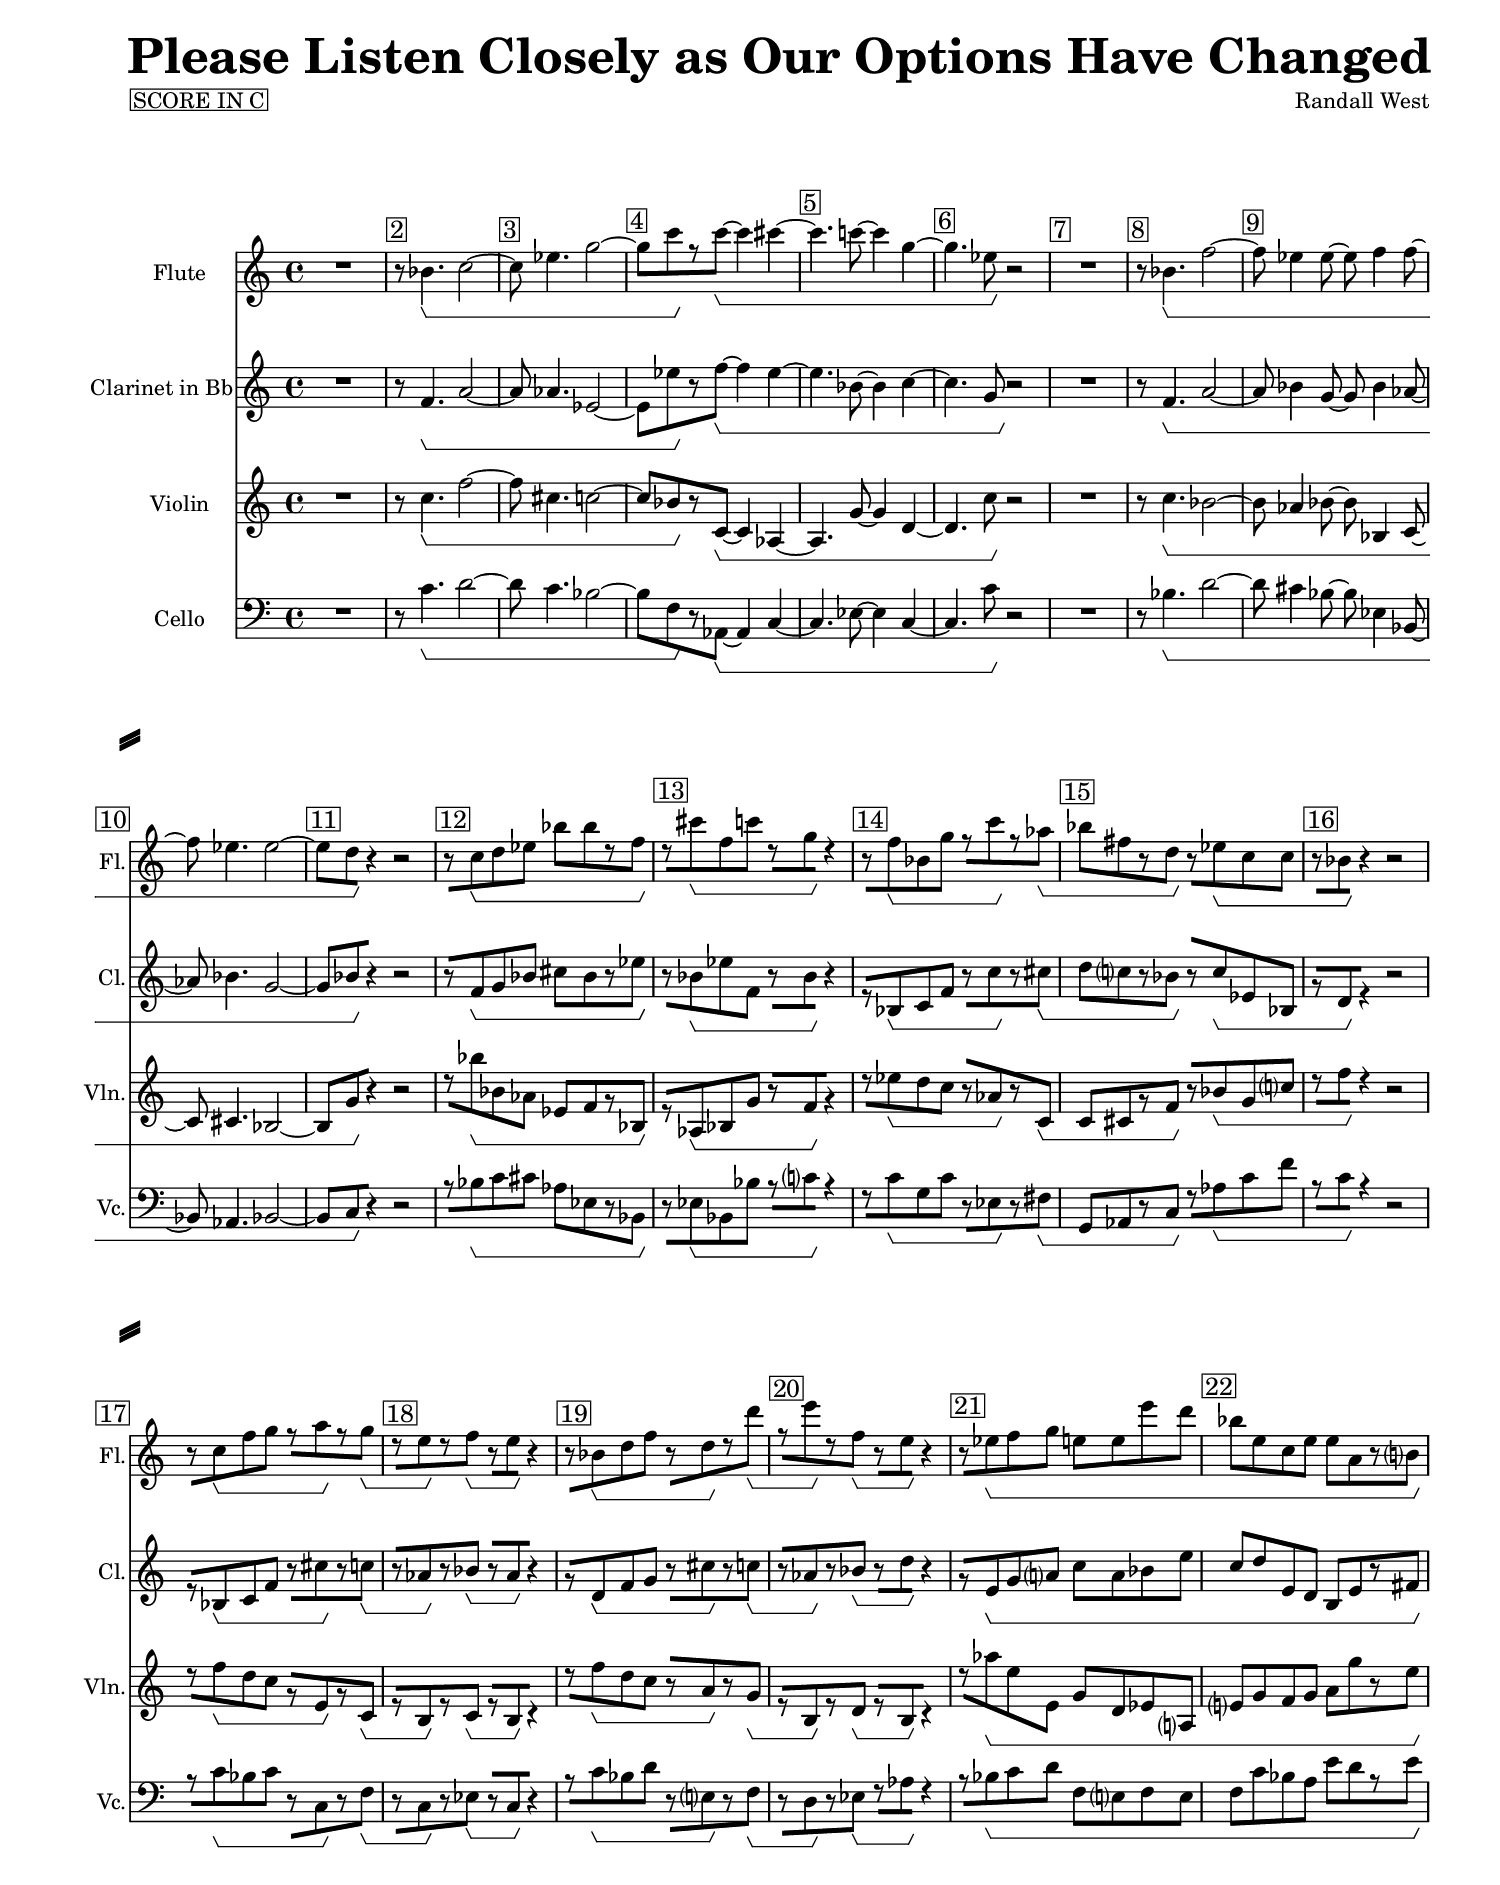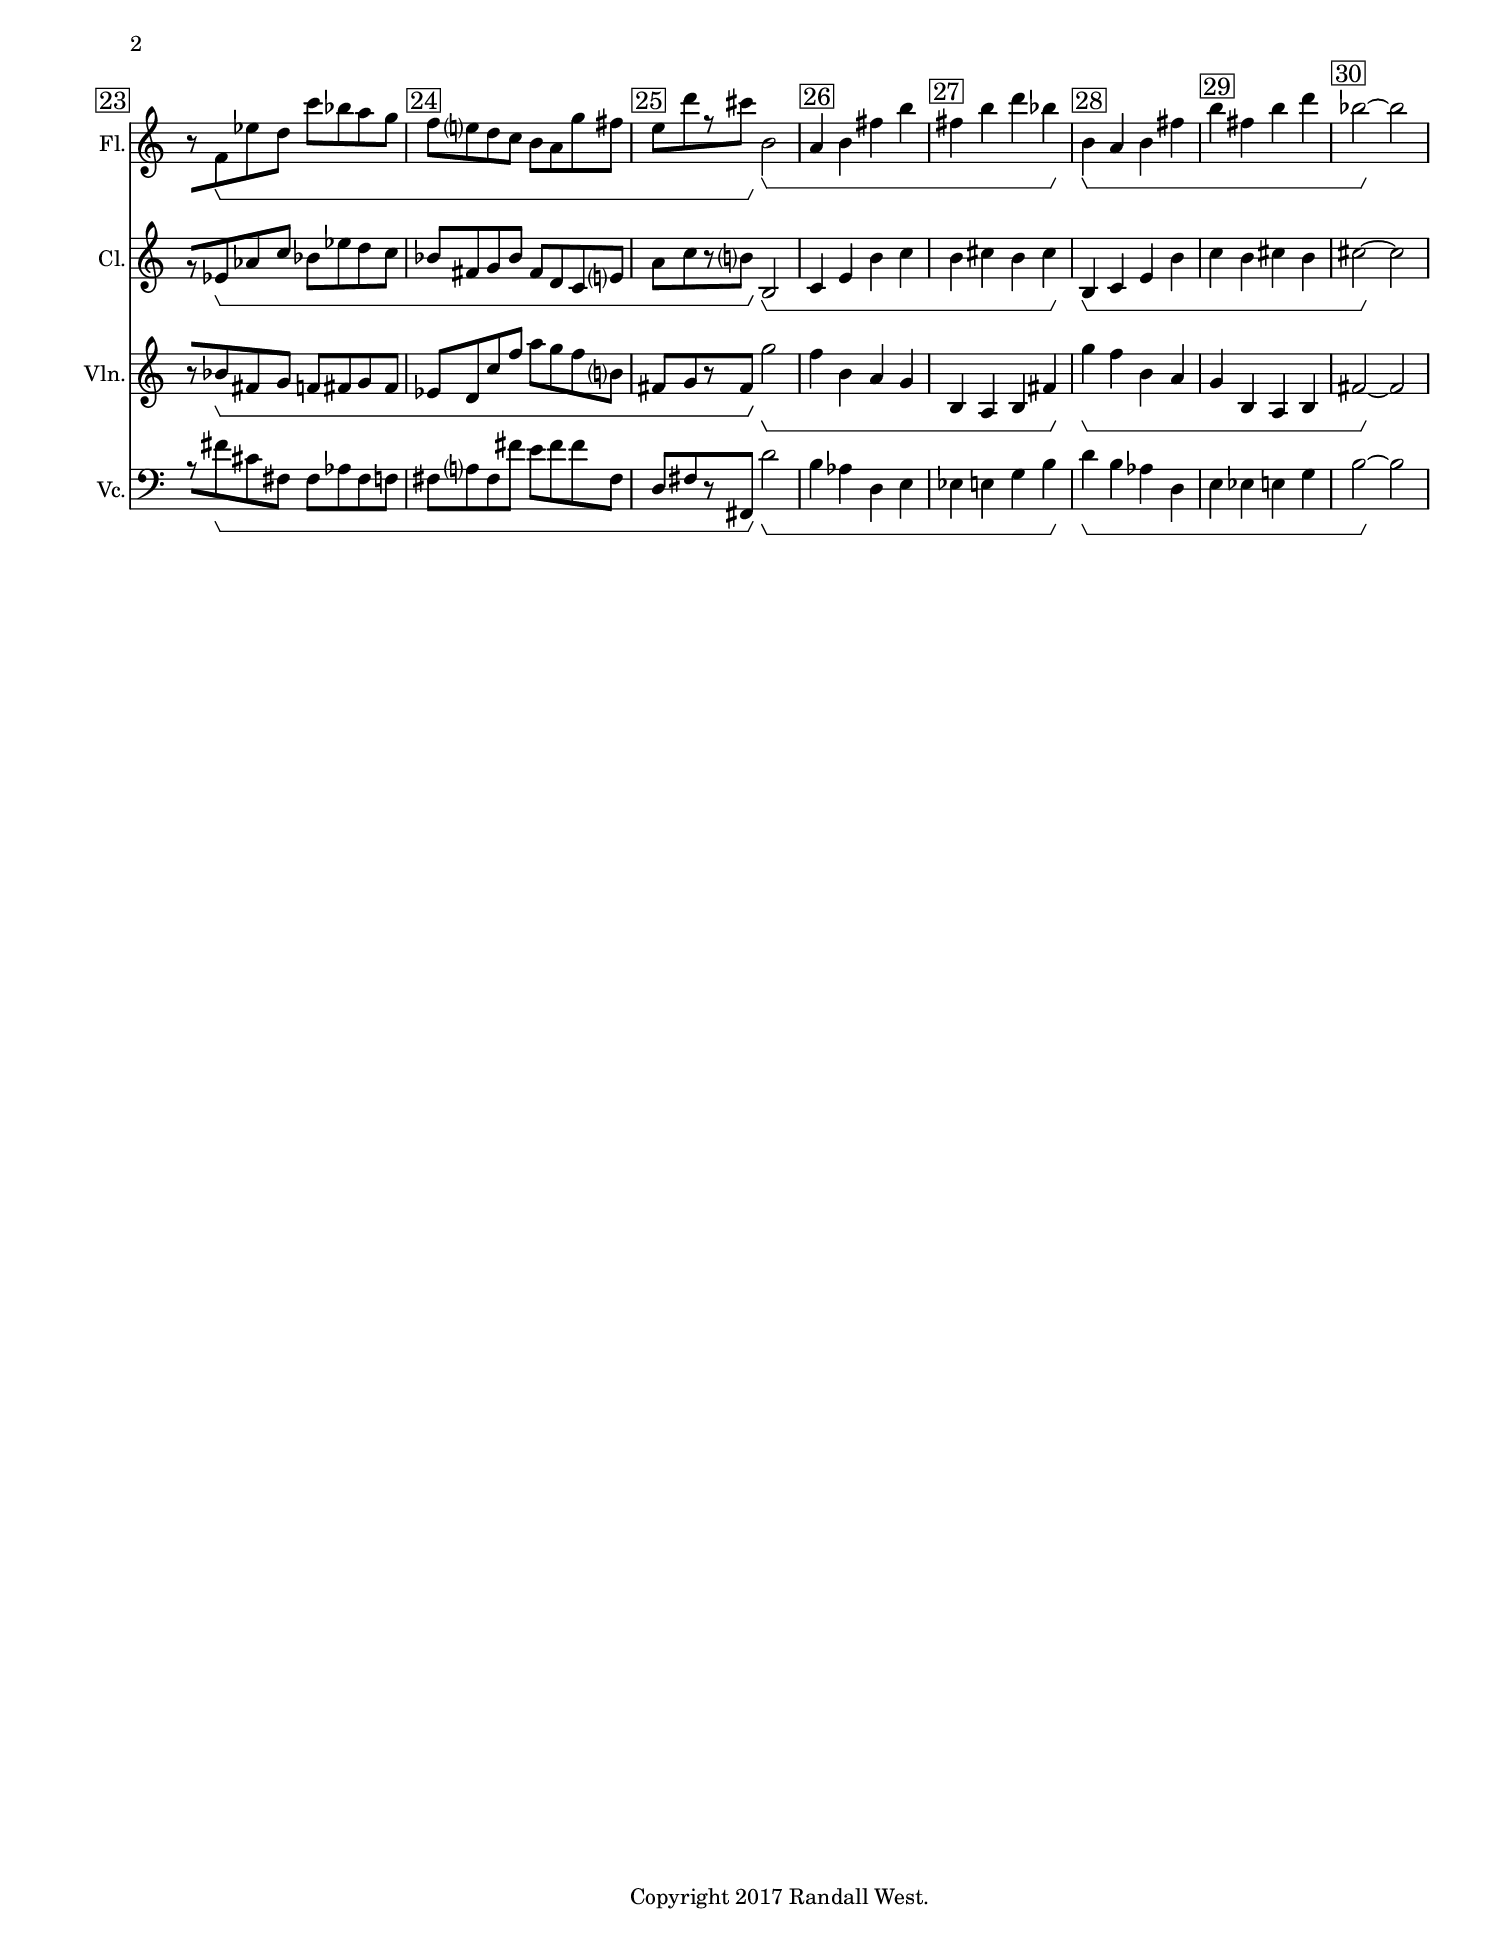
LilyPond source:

% 2017-09-17 15:59

\version "2.19.54"
\language "english"

#(set-global-staff-size 19)

\header {
    composer = "Randall West"
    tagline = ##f
    poet = \markup { \box "SCORE IN C" } %HACKY WAY TO GET SCORE IN C IN THERE !!!!!!
    title = \markup {
        \column {
            \center-align {
                \fontsize #3 {
                    "Please Listen Closely as Our Options Have Changed"
                }
            }
        }
    }
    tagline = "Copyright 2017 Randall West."
}

  #(set! paper-alist (cons '("10x13" . (cons (* 10 in) (* 13 in))) paper-alist))

  \paper {
    #(set-paper-size "10x13")
    %#(set-paper-size "letter")
    left-margin = 22\mm
    system-separator-markup = \slashSeparator
    markup-system-spacing = #'(
        (basic-distance . 0)
        (minimum-distance . 0)
        (padding . 8)
        (stretchability . 0)
    )
    system-system-spacing = #'(
        (basic-distance . 12)
        (minimum-distance . 18)
        (padding . 12)
        (stretchability . 20)
    )
}

\layout {
    \set Score.markFormatter = #format-mark-circle-letters 
    \context {        
        \Score
        
        % \remove "Bar_number_engraver"
        \override BarNumber #'break-visibility = #'#(#f #t #t)
        \override BarNumber #'font-size = #1.2
        \override BarNumber  #'stencil = #(make-stencil-boxer 0.1 0.25 ly:text-interface::print)
        
        \override RehearsalMark #'font-size = #6

    }
    \context {
        \Staff \RemoveEmptyStaves
        \override VerticalAxisGroup #'remove-first = ##t % NOTE: comment this out to show staves on first page
        \override Hairpin #'minimum-length = #6
    }
    \context {
        \RhythmicStaff \RemoveEmptyStaves
        \override VerticalAxisGroup #'remove-first = ##t % NOTE: comment this out to show staves on first page
        \override Hairpin #'minimum-length = #6
    }
    % \context {
    %     \Dynamics
    %     \consists #Measure_counter_engraver
    %     \override MeasureCounter.direction = #DOWN
    %     \override MeasureCounter.font-encoding = #'latin1
    %     \override MeasureCounter.font-shape = #'italic
    %     % to control the distance of the Dynamics context from the staff:
    %     \override VerticalAxisGroup.nonstaff-relatedstaff-spacing.padding = #3
    %     \override MeasureCounter.font-size = #1.2
    %     % NOTE... below causes an error... why?
    %     % \override MeasureCounter.stencil = #(make-stencil-boxer 0.1 0.25 ly:text-interface::print)
    % }
}


\header {}

\layout {}

\paper {}

\score {
    \new Score <<
        \context Staff = "Flute" \with {
            \consists Horizontal_bracket_engraver
        } {
            \set Staff.instrumentName = \markup { Flute }
            \set Staff.shortInstrumentName = \markup { Fl. }
            {
                \accidentalStyle modern-cautionary
                {
                    R1 * 1
                }
                r8
                bf'4. \startGroup
                c''2 ~
                c''8
                ef''4.
                g''2 ~
                g''8 [
                c'''8 \stopGroup
                r8
                c'''8 ~ ] \startGroup
                c'''4
                cs'''4 ~
                cs'''4.
                c'''8 ~
                c'''4
                g''4 ~
                g''4.
                ef''8 \stopGroup
                r2
                {
                    R1 * 1
                }
                r8
                bf'4. \startGroup
                f''2 ~
                f''8
                ef''4
                ef''8 ~
                ef''8
                f''4
                f''8 ~
                f''8
                ef''4.
                ef''2 ~
                ef''8 [
                d''8 \stopGroup
                r4 ]
                r2
                r8 [
                c''8 \startGroup
                d''8
                ef''8 ]
                bf''8 [
                bf''8
                r8
                f''8 \stopGroup ]
                r8 [
                cs'''8 \startGroup
                f''8
                c'''8 ]
                r8 [
                g''8 \stopGroup
                r4 ]
                r8 [
                f''8 \startGroup
                bf'8
                g''8 ]
                r8 [
                c'''8 \stopGroup
                r8
                af''8 ] \startGroup
                bf''8 [
                fs''8
                r8
                d''8 \stopGroup ]
                r8 [
                ef''8 \startGroup
                c''8
                c''8 ]
                r8 [
                bf'8 \stopGroup
                r4 ]
                r2
                r8 [
                c''8 \startGroup
                f''8
                g''8 ]
                r8 [
                a''8 \stopGroup
                r8
                g''8 ] \startGroup
                r8 [
                e''8 \stopGroup
                r8
                f''8 ] \startGroup
                r8 [
                e''8 \stopGroup
                r4 ]
                r8 [
                bf'8 \startGroup
                d''8
                f''8 ]
                r8 [
                d''8 \stopGroup
                r8
                d'''8 ] \startGroup
                r8 [
                e'''8 \stopGroup
                r8
                f''8 ] \startGroup
                r8 [
                e''8 \stopGroup
                r4 ]
                r8 [
                ef''8 \startGroup
                f''8
                g''8 ]
                e''8 [
                e''8
                e'''8
                d'''8 ]
                bf''8 [
                e''8
                c''8
                e''8 ]
                e''8 [
                a'8
                r8
                b'8 \stopGroup ]
                r8 [
                f'8 \startGroup
                ef''8
                d''8 ]
                c'''8 [
                bf''8
                a''8
                g''8 ]
                f''8 [
                e''8
                d''8
                c''8 ]
                b'8 [
                a'8
                g''8
                fs''8 ]
                e''8 [
                d'''8
                r8
                cs'''8 \stopGroup ]
                b'2 \startGroup
                a'4
                b'4
                fs''4
                b''4
                fs''4
                b''4
                d'''4
                bf''4 \stopGroup
                b'4 \startGroup
                a'4
                b'4
                fs''4
                b''4
                fs''4
                b''4
                d'''4
                bf''2 ~ \stopGroup
                bf''2
            }
        }
        \context Staff = "Clarinet" \with {
            \consists Horizontal_bracket_engraver
        } {
            \set Staff.instrumentName = \markup { "Clarinet in Bb" }
            \set Staff.shortInstrumentName = \markup { Cl. }
            {
                \accidentalStyle modern-cautionary
                {
                    R1 * 1
                }
                r8
                f'4. \startGroup
                a'2 ~
                a'8
                af'4.
                ef'2 ~
                ef'8 [
                ef''8 \stopGroup
                r8
                f''8 ~ ] \startGroup
                f''4
                ef''4 ~
                ef''4.
                bf'8 ~
                bf'4
                c''4 ~
                c''4.
                g'8 \stopGroup
                r2
                {
                    R1 * 1
                }
                r8
                f'4. \startGroup
                a'2 ~
                a'8
                bf'4
                g'8 ~
                g'8
                bf'4
                af'8 ~
                af'8
                bf'4.
                g'2 ~
                g'8 [
                bf'8 \stopGroup
                r4 ]
                r2
                r8 [
                f'8 \startGroup
                g'8
                bf'8 ]
                cs''8 [
                bf'8
                r8
                ef''8 \stopGroup ]
                r8 [
                bf'8 \startGroup
                ef''8
                f'8 ]
                r8 [
                bf'8 \stopGroup
                r4 ]
                r8 [
                bf8 \startGroup
                c'8
                f'8 ]
                r8 [
                c''8 \stopGroup
                r8
                cs''8 ] \startGroup
                d''8 [
                c''8
                r8
                bf'8 \stopGroup ]
                r8 [
                c''8 \startGroup
                ef'8
                bf8 ]
                r8 [
                d'8 \stopGroup
                r4 ]
                r2
                r8 [
                bf8 \startGroup
                c'8
                f'8 ]
                r8 [
                cs''8 \stopGroup
                r8
                c''8 ] \startGroup
                r8 [
                af'8 \stopGroup
                r8
                bf'8 ] \startGroup
                r8 [
                af'8 \stopGroup
                r4 ]
                r8 [
                d'8 \startGroup
                f'8
                g'8 ]
                r8 [
                cs''8 \stopGroup
                r8
                c''8 ] \startGroup
                r8 [
                af'8 \stopGroup
                r8
                bf'8 ] \startGroup
                r8 [
                d''8 \stopGroup
                r4 ]
                r8 [
                e'8 \startGroup
                g'8
                a'8 ]
                c''8 [
                a'8
                bf'8
                e''8 ]
                c''8 [
                d''8
                e'8
                d'8 ]
                b8 [
                e'8
                r8
                fs'8 \stopGroup ]
                r8 [
                ef'8 \startGroup
                af'8
                c''8 ]
                bf'8 [
                ef''8
                d''8
                c''8 ]
                bf'8 [
                fs'8
                g'8
                bf'8 ]
                fs'8 [
                d'8
                c'8
                e'8 ]
                a'8 [
                c''8
                r8
                b'8 \stopGroup ]
                b2 \startGroup
                c'4
                e'4
                b'4
                c''4
                b'4
                cs''4
                b'4
                cs''4 \stopGroup
                b4 \startGroup
                c'4
                e'4
                b'4
                c''4
                b'4
                cs''4
                b'4
                cs''2 ~ \stopGroup
                cs''2
            }
        }
        \context Staff = "Violin" \with {
            \consists Horizontal_bracket_engraver
        } {
            \set Staff.instrumentName = \markup { Violin }
            \set Staff.shortInstrumentName = \markup { Vln. }
            {
                \accidentalStyle modern-cautionary
                {
                    R1 * 1
                }
                r8
                c''4. \startGroup
                f''2 ~
                f''8
                cs''4.
                c''2 ~
                c''8 [
                bf'8 \stopGroup
                r8
                c'8 ~ ] \startGroup
                c'4
                af4 ~
                af4.
                g'8 ~
                g'4
                d'4 ~
                d'4.
                c''8 \stopGroup
                r2
                {
                    R1 * 1
                }
                r8
                c''4. \startGroup
                bf'2 ~
                bf'8
                af'4
                bf'8 ~
                bf'8
                bf4
                c'8 ~
                c'8
                cs'4.
                bf2 ~
                bf8 [
                g'8 \stopGroup
                r4 ]
                r2
                r8 [
                bf''8 \startGroup
                bf'8
                af'8 ]
                ef'8 [
                f'8
                r8
                bf8 \stopGroup ]
                r8 [
                af8 \startGroup
                bf8
                g'8 ]
                r8 [
                f'8 \stopGroup
                r4 ]
                r8 [
                ef''8 \startGroup
                d''8
                c''8 ]
                r8 [
                af'8 \stopGroup
                r8
                c'8 ] \startGroup
                c'8 [
                cs'8
                r8
                f'8 \stopGroup ]
                r8 [
                bf'8 \startGroup
                g'8
                c''8 ]
                r8 [
                f''8 \stopGroup
                r4 ]
                r2
                r8 [
                f''8 \startGroup
                d''8
                c''8 ]
                r8 [
                e'8 \stopGroup
                r8
                c'8 ] \startGroup
                r8 [
                b8 \stopGroup
                r8
                c'8 ] \startGroup
                r8 [
                b8 \stopGroup
                r4 ]
                r8 [
                f''8 \startGroup
                d''8
                c''8 ]
                r8 [
                a'8 \stopGroup
                r8
                g'8 ] \startGroup
                r8 [
                b8 \stopGroup
                r8
                d'8 ] \startGroup
                r8 [
                b8 \stopGroup
                r4 ]
                r8 [
                af''8 \startGroup
                e''8
                e'8 ]
                g'8 [
                d'8
                ef'8
                a8 ]
                e'8 [
                g'8
                f'8
                g'8 ]
                a'8 [
                g''8
                r8
                e''8 \stopGroup ]
                r8 [
                bf'8 \startGroup
                fs'8
                g'8 ]
                f'8 [
                fs'8
                g'8
                fs'8 ]
                ef'8 [
                d'8
                c''8
                f''8 ]
                a''8 [
                g''8
                f''8
                b'8 ]
                fs'8 [
                g'8
                r8
                fs'8 \stopGroup ]
                g''2 \startGroup
                f''4
                b'4
                a'4
                g'4
                b4
                a4
                b4
                fs'4 \stopGroup
                g''4 \startGroup
                f''4
                b'4
                a'4
                g'4
                b4
                a4
                b4
                fs'2 ~ \stopGroup
                fs'2
            }
        }
        \context Staff = "Cello" \with {
            \consists Horizontal_bracket_engraver
        } {
            \set Staff.instrumentName = \markup { Cello }
            \set Staff.shortInstrumentName = \markup { Vc. }
            \clef "bass"
            {
                \accidentalStyle modern-cautionary
                {
                    R1 * 1
                }
                r8
                c'4. \startGroup
                d'2 ~
                d'8
                c'4.
                bf2 ~
                bf8 [
                f8 \stopGroup
                r8
                af,8 ~ ] \startGroup
                af,4
                c4 ~
                c4.
                ef8 ~
                ef4
                c4 ~
                c4.
                c'8 \stopGroup
                r2
                {
                    R1 * 1
                }
                r8
                bf4. \startGroup
                d'2 ~
                d'8
                cs'4
                bf8 ~
                bf8
                ef4
                bf,8 ~
                bf,8
                af,4.
                bf,2 ~
                bf,8 [
                c8 \stopGroup
                r4 ]
                r2
                r8 [
                bf8 \startGroup
                c'8
                cs'8 ]
                af8 [
                ef8
                r8
                bf,8 \stopGroup ]
                r8 [
                ef8 \startGroup
                bf,8
                bf8 ]
                r8 [
                c'8 \stopGroup
                r4 ]
                r8 [
                c'8 \startGroup
                g8
                c'8 ]
                r8 [
                ef8 \stopGroup
                r8
                fs8 ] \startGroup
                g,8 [
                af,8
                r8
                c8 \stopGroup ]
                r8 [
                af8 \startGroup
                c'8
                f'8 ]
                r8 [
                c'8 \stopGroup
                r4 ]
                r2
                r8 [
                c'8 \startGroup
                bf8
                c'8 ]
                r8 [
                c8 \stopGroup
                r8
                f8 ] \startGroup
                r8 [
                c8 \stopGroup
                r8
                ef8 ] \startGroup
                r8 [
                c8 \stopGroup
                r4 ]
                r8 [
                c'8 \startGroup
                bf8
                d'8 ]
                r8 [
                e8 \stopGroup
                r8
                f8 ] \startGroup
                r8 [
                d8 \stopGroup
                r8
                ef8 ] \startGroup
                r8 [
                af8 \stopGroup
                r4 ]
                r8 [
                bf8 \startGroup
                c'8
                d'8 ]
                f8 [
                e8
                f8
                e8 ]
                f8 [
                c'8
                bf8
                a8 ]
                e'8 [
                d'8
                r8
                e'8 \stopGroup ]
                r8 [
                fs'8 \startGroup
                cs'8
                fs8 ]
                fs8 [
                af8
                fs8
                f8 ]
                fs8 [
                a8
                fs8
                fs'8 ]
                e'8 [
                fs'8
                fs'8
                fs8 ]
                d8 [
                fs8
                r8
                fs,8 \stopGroup ]
                d'2 \startGroup
                b4
                af4
                d4
                e4
                ef4
                e4
                g4
                b4 \stopGroup
                d'4 \startGroup
                b4
                af4
                d4
                e4
                ef4
                e4
                g4
                b2 ~ \stopGroup
                b2
            }
        }
    >>
}